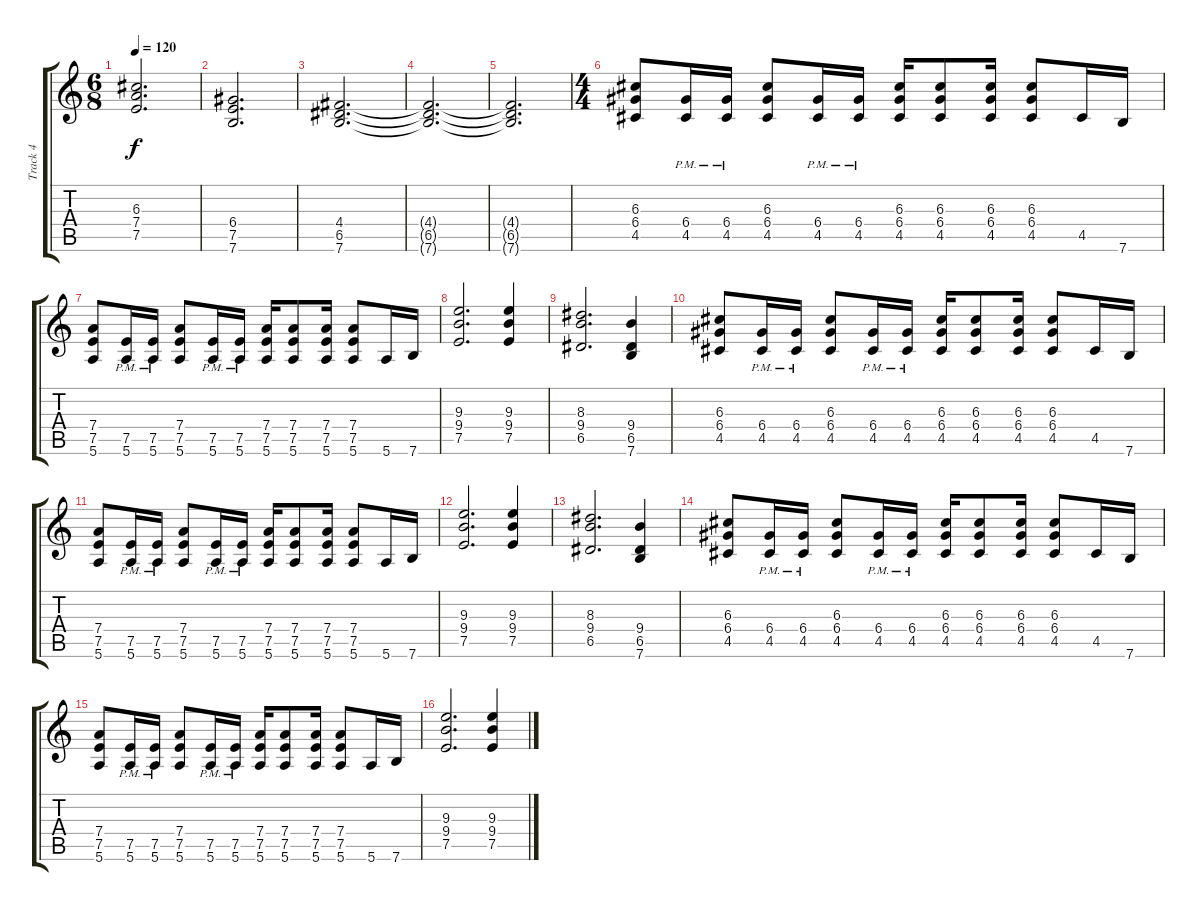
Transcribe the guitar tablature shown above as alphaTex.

\track ("Track 4" "Track 4") {instrument distortionguitar}
\staff {score tabs}
\tuning (E4 B3 G3 D3 A2 E2) {hide}
\ts (6 8)
\tempo 120
\clef g2
\ks c
(6.3 7.4 7.5).2{d dy f} |
(6.4 7.5 7.6).2{d} |
(4.4 6.5 7.6).2{d} |
(4.4{t} 6.5{t} 7.6{t}).2{d} |
(4.4{t} 6.5{t} 7.6{t}).2{d} |
\ts (4 4)
(6.3 6.4 4.5).8 (6.4{pm} 4.5).16 (6.4{pm} 4.5).16 (6.3 6.4 4.5).8 (6.4{pm} 4.5).16 (6.4{pm} 4.5).16 (6.3 6.4 4.5).16 (6.3 6.4 4.5).8 (6.3 6.4 4.5).16 (6.3 6.4 4.5).8 4.5.16 7.6.16 |
(7.4 7.5 5.6).8 (7.5{pm} 5.6{pm}).16 (7.5{pm} 5.6{pm}).16 (7.4 7.5 5.6).8 (7.5{pm} 5.6{pm}).16 (7.5{pm} 5.6{pm}).16 (7.4 7.5 5.6).16 (7.4 7.5 5.6).8 (7.4 7.5 5.6).16 (7.4 7.5 5.6).8 5.6.16 7.6.16 |
(9.3 9.4 7.5).2{d} (9.3 9.4 7.5).4 |
(8.3 9.4 6.5).2{d} (9.4 6.5 7.6).4 |
(6.3 6.4 4.5).8 (6.4{pm} 4.5).16 (6.4{pm} 4.5).16 (6.3 6.4 4.5).8 (6.4{pm} 4.5).16 (6.4{pm} 4.5).16 (6.3 6.4 4.5).16 (6.3 6.4 4.5).8 (6.3 6.4 4.5).16 (6.3 6.4 4.5).8 4.5.16 7.6.16 |
(7.4 7.5 5.6).8 (7.5{pm} 5.6{pm}).16 (7.5{pm} 5.6{pm}).16 (7.4 7.5 5.6).8 (7.5{pm} 5.6{pm}).16 (7.5{pm} 5.6{pm}).16 (7.4 7.5 5.6).16 (7.4 7.5 5.6).8 (7.4 7.5 5.6).16 (7.4 7.5 5.6).8 5.6.16 7.6.16 |
(9.3 9.4 7.5).2{d} (9.3 9.4 7.5).4 |
(8.3 9.4 6.5).2{d} (9.4 6.5 7.6).4 |
(6.3 6.4 4.5).8 (6.4{pm} 4.5).16 (6.4{pm} 4.5).16 (6.3 6.4 4.5).8 (6.4{pm} 4.5).16 (6.4{pm} 4.5).16 (6.3 6.4 4.5).16 (6.3 6.4 4.5).8 (6.3 6.4 4.5).16 (6.3 6.4 4.5).8 4.5.16 7.6.16 |
(7.4 7.5 5.6).8 (7.5{pm} 5.6{pm}).16 (7.5{pm} 5.6{pm}).16 (7.4 7.5 5.6).8 (7.5{pm} 5.6{pm}).16 (7.5{pm} 5.6{pm}).16 (7.4 7.5 5.6).16 (7.4 7.5 5.6).8 (7.4 7.5 5.6).16 (7.4 7.5 5.6).8 5.6.16 7.6.16 |
(9.3 9.4 7.5).2{d} (9.3 9.4 7.5).4
